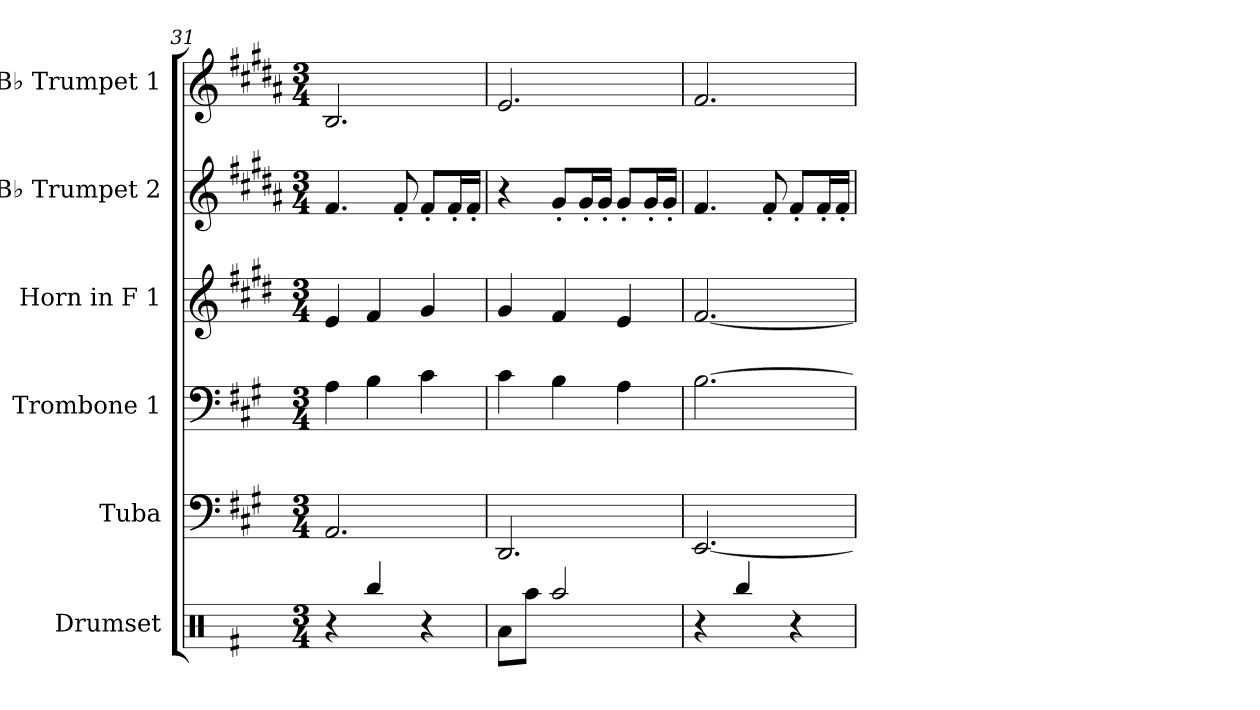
**kern	**kern	**kern	**kern	**kern	**kern
*part6	*part5	*part4	*part3	*part2	*part1
*staff6	*staff5	*staff4	*staff3	*staff2	*staff1
*I"Drumset	*I"Tuba	*I"Trombone 1	*I"Horn in F 1	*I"B♭ Trumpet 2	*I"B♭ Trumpet 1
*I'D. Set	*I'Tba.	*I'Tbn. 1	*	*I'B♭ Tpt. 2	*I'B♭ Tpt. 1
*clefX	*clefF4	*clefF4	*clefG2	*clefG2	*clefG2
*	*	*	*ITrd4c7	*ITrd1c2	*ITrd1c2
*k[f#]	*k[f#c#g#]	*k[f#c#g#]	*k[f#c#g#]	*k[f#c#g#]	*k[f#c#g#]
*M3/4	*M3/4	*M3/4	*M3/4	*M3/4	*M3/4
=31	=31	=31	=31	=31	=31
4r	2.AA/	4A\	4A/	4.e/	2.A/
4Rbb/	.	4B\	4B/	.	.
.	.	.	.	8e'/	.
4r	.	4c#\	4c#/	8e'/L	.
.	.	.	.	16e'/L	.
.	.	.	.	16e'/JJ	.
!!LO:LB:g=z
=32	=32	=32	=32	=32	=32
8Ra\L	2.DD/	4c#\	4c#/	4r	2.d/
8Raa\J	.	.	.	.	.
2Raa/	.	4B\	4B/	8f#'/L	.
.	.	.	.	16f#'/L	.
.	.	.	.	16f#'/JJ	.
.	.	4A\	4A/	8f#'/L	.
.	.	.	.	16f#'/L	.
.	.	.	.	16f#'/JJ	.
=33	=33	=33	=33	=33	=33
4r	[2.EE/	[2.B\	[2.B/	4.e/	2.e/
4Rbb/	.	.	.	.	.
.	.	.	.	8e'/	.
4r	.	.	.	8e'/L	.
.	.	.	.	16e'/L	.
.	.	.	.	16e'/JJ	.
=	=	=	=	=	=
*-	*-	*-	*-	*-	*-
